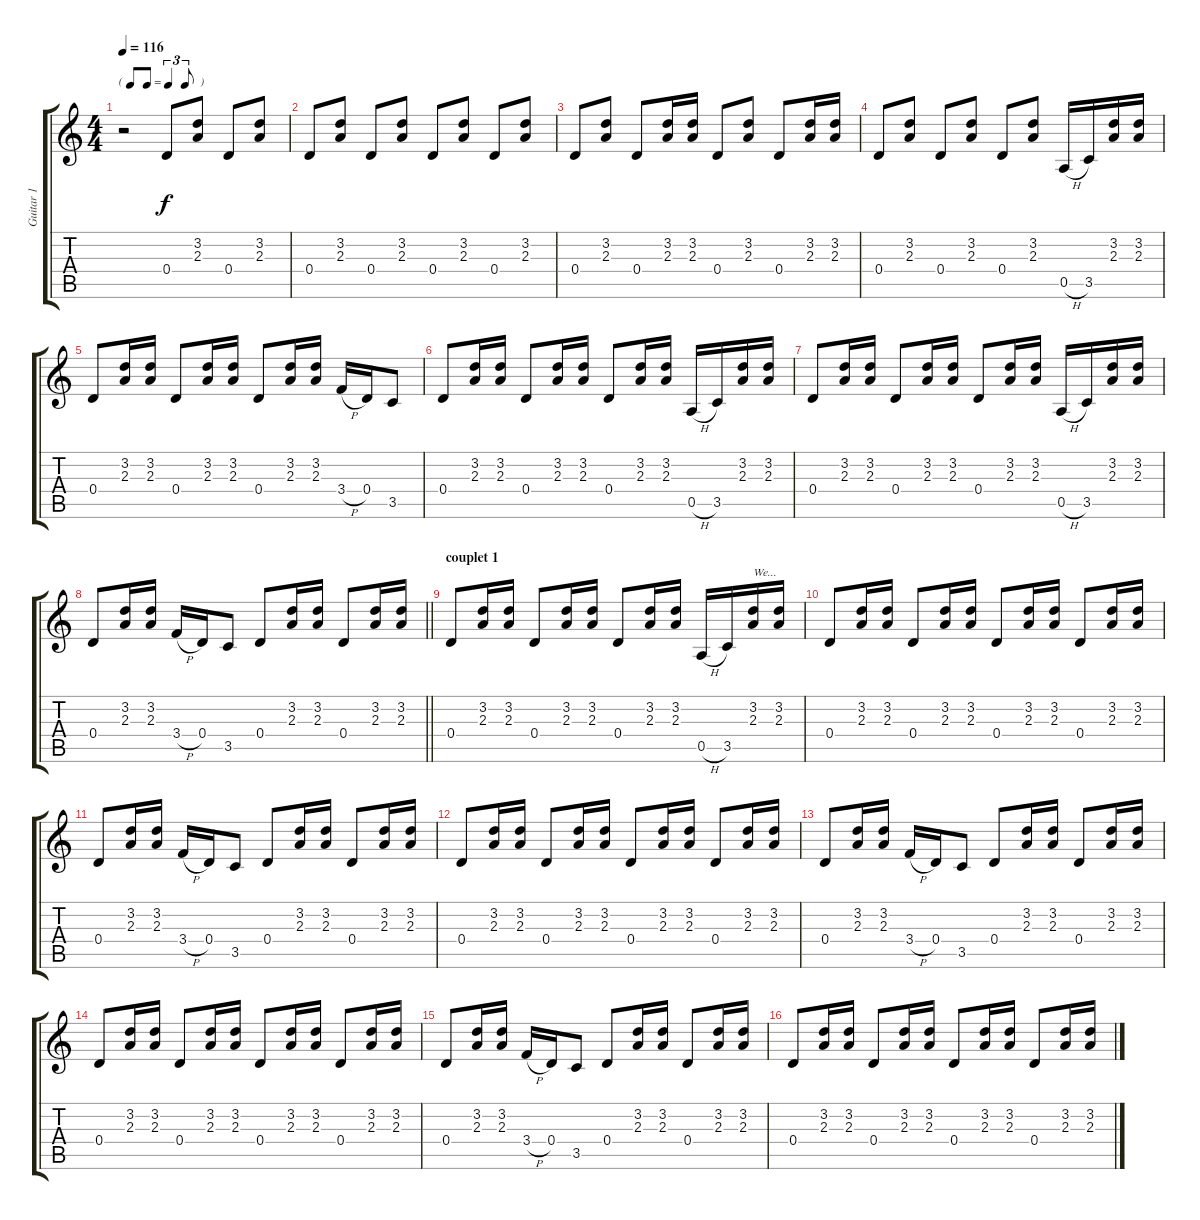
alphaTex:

\track ("Guitar 1" "Guitar 1") {instrument acousticguitarsteel}
\staff {score tabs}
\tuning (E4 B3 G3 D3 A2 E2) {hide}
\ts (4 4)
\tf triplet8th
\tempo 116
\clef g2
\ks c
r.2{dy f volume 0 instrument acousticguitarsteel} 0.4.8{volume 11} (3.2 2.3).8 0.4.8 (3.2 2.3).8 |
0.4.8 (3.2 2.3).8 0.4.8 (3.2 2.3).8 0.4.8 (3.2 2.3).8 0.4.8 (3.2 2.3).8 |
0.4.8 (3.2 2.3).8 0.4.8 (3.2 2.3).16 (3.2 2.3).16 0.4.8 (3.2 2.3).8 0.4.8 (3.2 2.3).16 (3.2 2.3).16 |
0.4.8 (3.2 2.3).8 0.4.8 (3.2 2.3).8 0.4.8 (3.2 2.3).8 0.5{h}.16 3.5.16 (3.2 2.3).16 (3.2 2.3).16 |
0.4.8 (3.2 2.3).16 (3.2 2.3).16 0.4.8 (3.2 2.3).16 (3.2 2.3).16 0.4.8 (3.2 2.3).16 (3.2 2.3).16 3.4{h}.16 0.4.16 3.5.8 |
0.4.8 (3.2 2.3).16 (3.2 2.3).16 0.4.8 (3.2 2.3).16 (3.2 2.3).16 0.4.8 (3.2 2.3).16 (3.2 2.3).16 0.5{h}.16 3.5.16 (3.2 2.3).16 (3.2 2.3).16 |
0.4.8 (3.2 2.3).16 (3.2 2.3).16 0.4.8 (3.2 2.3).16 (3.2 2.3).16 0.4.8 (3.2 2.3).16 (3.2 2.3).16 0.5{h}.16 3.5.16 (3.2 2.3).16 (3.2 2.3).16 |
\barLineRight lightlight
0.4.8 (3.2 2.3).16 (3.2 2.3).16 3.4{h}.16 0.4.16 3.5.8 0.4.8 (3.2 2.3).16 (3.2 2.3).16 0.4.8 (3.2 2.3).16 (3.2 2.3).16 |
\section ("" "couplet 1")
0.4.8 (3.2 2.3).16 (3.2 2.3).16 0.4.8 (3.2 2.3).16 (3.2 2.3).16 0.4.8 (3.2 2.3).16 (3.2 2.3).16 0.5{h}.16 3.5.16 (3.2 2.3).16{txt "We..."} (3.2 2.3).16 |
0.4.8 (3.2 2.3).16 (3.2 2.3).16 0.4.8 (3.2 2.3).16 (3.2 2.3).16 0.4.8 (3.2 2.3).16 (3.2 2.3).16 0.4.8 (3.2 2.3).16 (3.2 2.3).16 |
0.4.8 (3.2 2.3).16 (3.2 2.3).16 3.4{h}.16 0.4.16 3.5.8 0.4.8 (3.2 2.3).16 (3.2 2.3).16 0.4.8 (3.2 2.3).16 (3.2 2.3).16 |
0.4.8 (3.2 2.3).16 (3.2 2.3).16 0.4.8 (3.2 2.3).16 (3.2 2.3).16 0.4.8 (3.2 2.3).16 (3.2 2.3).16 0.4.8 (3.2 2.3).16 (3.2 2.3).16 |
0.4.8 (3.2 2.3).16 (3.2 2.3).16 3.4{h}.16 0.4.16 3.5.8 0.4.8 (3.2 2.3).16 (3.2 2.3).16 0.4.8 (3.2 2.3).16 (3.2 2.3).16 |
0.4.8 (3.2 2.3).16 (3.2 2.3).16 0.4.8 (3.2 2.3).16 (3.2 2.3).16 0.4.8 (3.2 2.3).16 (3.2 2.3).16 0.4.8 (3.2 2.3).16 (3.2 2.3).16 |
0.4.8 (3.2 2.3).16 (3.2 2.3).16 3.4{h}.16 0.4.16 3.5.8 0.4.8 (3.2 2.3).16 (3.2 2.3).16 0.4.8 (3.2 2.3).16 (3.2 2.3).16 |
0.4.8 (3.2 2.3).16 (3.2 2.3).16 0.4.8 (3.2 2.3).16 (3.2 2.3).16 0.4.8 (3.2 2.3).16 (3.2 2.3).16 0.4.8 (3.2 2.3).16 (3.2 2.3).16
